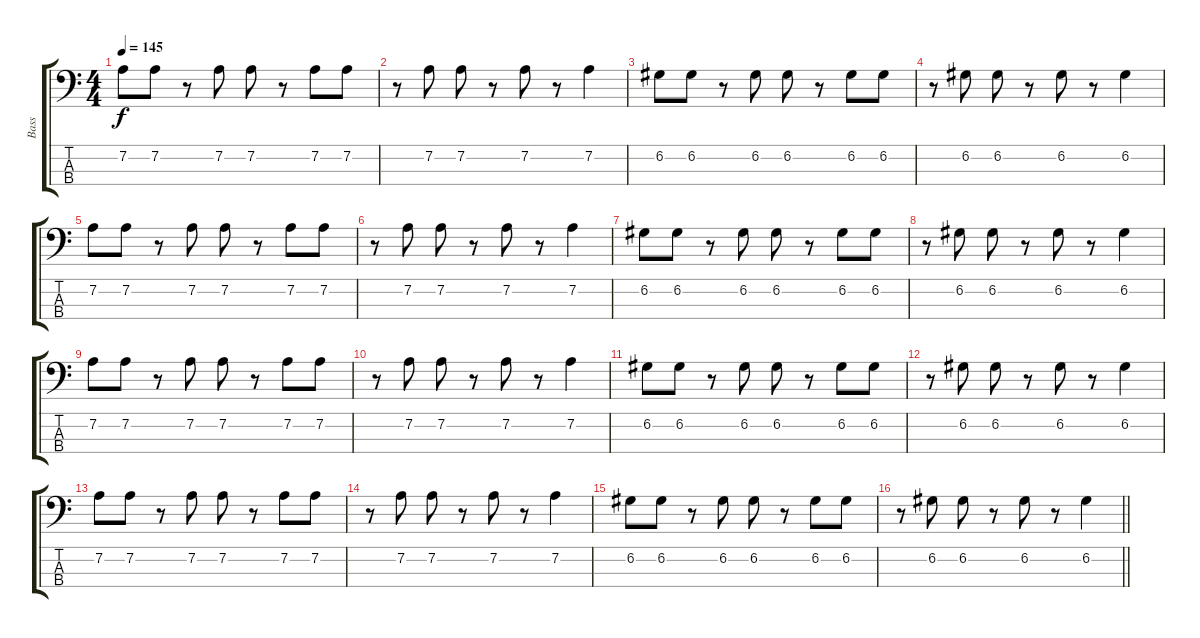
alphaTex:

\track ("Bass" "Bass") {instrument electricbassfinger}
\staff {score tabs}
\tuning (G2 D2 A1 E1) {hide}
\ts (4 4)
\tempo 145
\clef f4
\ks c
7.2.8{dy f} 7.2.8 r.8 7.2.8 7.2.8 r.8 7.2.8 7.2.8 |
r.8 7.2.8 7.2.8 r.8 7.2.8 r.8 7.2.4 |
6.2.8 6.2.8 r.8 6.2.8 6.2.8 r.8 6.2.8 6.2.8 |
r.8 6.2.8 6.2.8 r.8 6.2.8 r.8 6.2.4 |
7.2.8 7.2.8 r.8 7.2.8 7.2.8 r.8 7.2.8 7.2.8 |
r.8 7.2.8 7.2.8 r.8 7.2.8 r.8 7.2.4 |
6.2.8 6.2.8 r.8 6.2.8 6.2.8 r.8 6.2.8 6.2.8 |
r.8 6.2.8 6.2.8 r.8 6.2.8 r.8 6.2.4 |
7.2.8 7.2.8 r.8 7.2.8 7.2.8 r.8 7.2.8 7.2.8 |
r.8 7.2.8 7.2.8 r.8 7.2.8 r.8 7.2.4 |
6.2.8 6.2.8 r.8 6.2.8 6.2.8 r.8 6.2.8 6.2.8 |
r.8 6.2.8 6.2.8 r.8 6.2.8 r.8 6.2.4 |
7.2.8 7.2.8 r.8 7.2.8 7.2.8 r.8 7.2.8 7.2.8 |
r.8 7.2.8 7.2.8 r.8 7.2.8 r.8 7.2.4 |
6.2.8 6.2.8 r.8 6.2.8 6.2.8 r.8 6.2.8 6.2.8 |
\barLineRight lightlight
r.8 6.2.8 6.2.8 r.8 6.2.8 r.8 6.2.4
